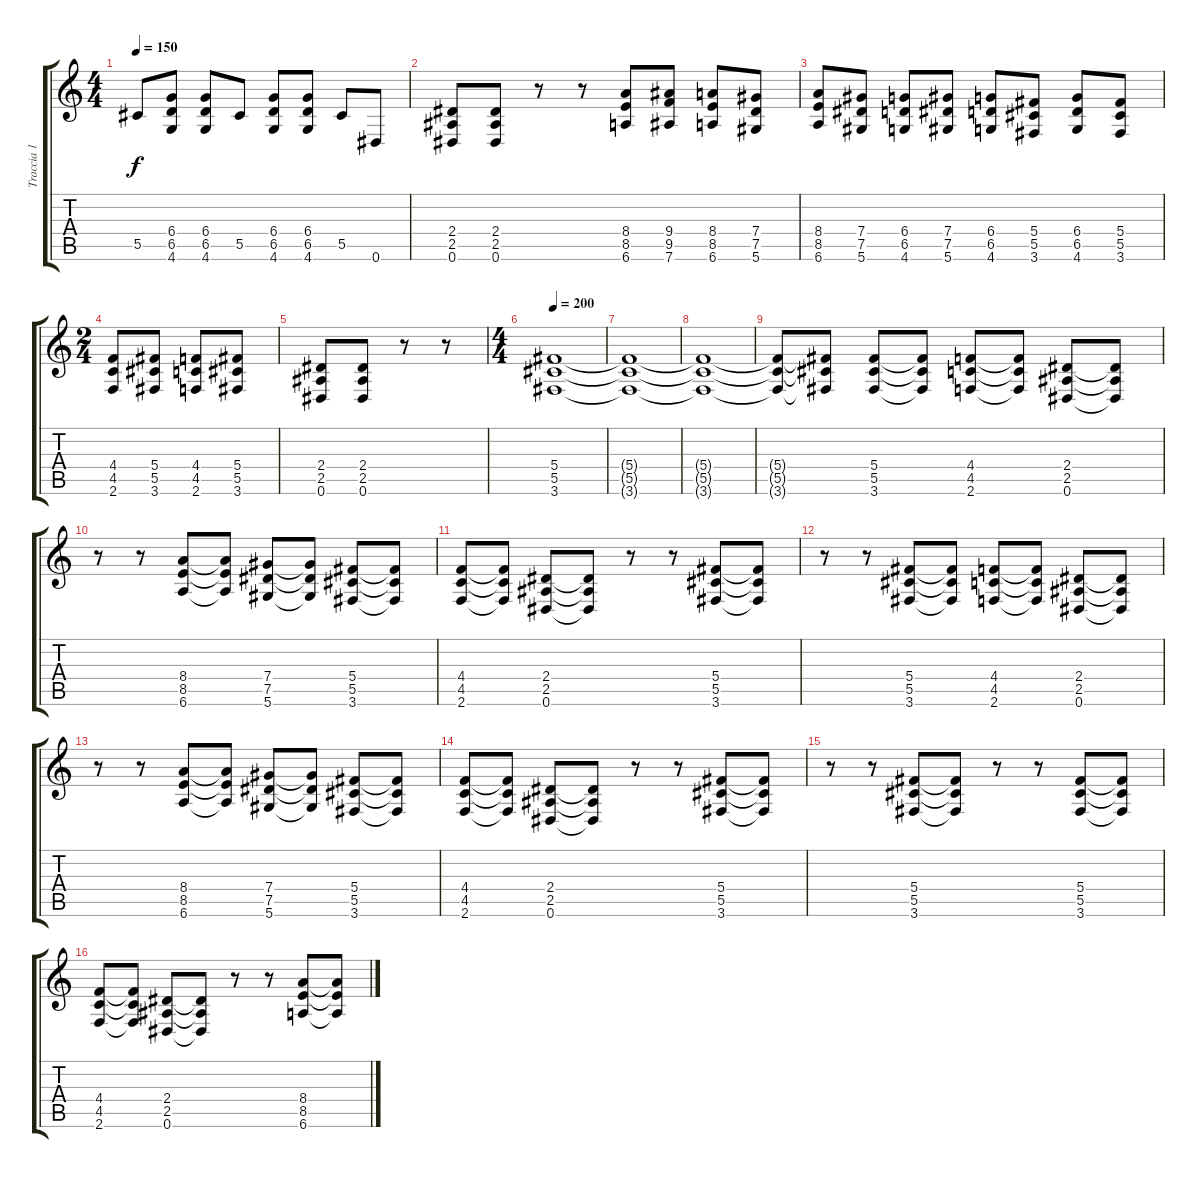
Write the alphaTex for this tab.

\track ("Traccia 1" "Traccia 1") {instrument overdrivenguitar}
\staff {score tabs}
\tuning (Eb4 Bb3 Gb3 Db3 Ab2 Eb2) {hide}
\ts (4 4)
\tempo 150
\clef g2
\ks c
5.5.8{dy f} (6.4 6.5 4.6).8 (6.4 6.5 4.6).8 5.5.8 (6.4 6.5 4.6).8 (6.4 6.5 4.6).8 5.5.8 0.6.8 |
(2.4 2.5 0.6).8 (2.4 2.5 0.6).8 r.8 r.8 (8.4 8.5 6.6).8 (9.4 9.5 7.6).8 (8.4 8.5 6.6).8 (7.4 7.5 5.6).8 |
(8.4 8.5 6.6).8 (7.4 7.5 5.6).8 (6.4 6.5 4.6).8 (7.4 7.5 5.6).8 (6.4 6.5 4.6).8 (5.4 5.5 3.6).8 (6.4 6.5 4.6).8 (5.4 5.5 3.6).8 |
\ts (2 4)
(4.4 4.5 2.6).8 (5.4 5.5 3.6).8 (4.4 4.5 2.6).8 (5.4 5.5 3.6).8 |
(2.4 2.5 0.6).8 (2.4 2.5 0.6).8 r.8 r.8 |
\ts (4 4)
\tempo 200
(5.4 5.5 3.6).1 |
(5.4{t} 5.5{t} 3.6{t}).1 |
(5.4{t} 5.5{t} 3.6{t}).1 |
(5.4{t} 5.5{t} 3.6{t}).8 (5.4{t} 5.5{t} 3.6{t}).8 (5.4 5.5 3.6).8 (5.4{t} 5.5{t} 3.6{t}).8 (4.4 4.5 2.6).8 (4.4{t} 4.5{t} 2.6{t}).8 (2.4 2.5 0.6).8 (2.4{t} 2.5{t} 0.6{t}).8 |
r.8 r.8 (8.4 8.5 6.6).8 (8.4{t} 8.5{t} 6.6{t}).8 (7.4 7.5 5.6).8 (7.4{t} 7.5{t} 5.6{t}).8 (5.4 5.5 3.6).8 (5.4{t} 5.5{t} 3.6{t}).8 |
(4.4 4.5 2.6).8 (4.4{t} 4.5{t} 2.6{t}).8 (2.4 2.5 0.6).8 (2.4{t} 2.5{t} 0.6{t}).8 r.8 r.8 (5.4 5.5 3.6).8 (5.4{t} 5.5{t} 3.6{t}).8 |
r.8 r.8 (5.4 5.5 3.6).8 (5.4{t} 5.5{t} 3.6{t}).8 (4.4 4.5 2.6).8 (4.4{t} 4.5{t} 2.6{t}).8 (2.4 2.5 0.6).8 (2.4{t} 2.5{t} 0.6{t}).8 |
r.8 r.8 (8.4 8.5 6.6).8 (8.4{t} 8.5{t} 6.6{t}).8 (7.4 7.5 5.6).8 (7.4{t} 7.5{t} 5.6{t}).8 (5.4 5.5 3.6).8 (5.4{t} 5.5{t} 3.6{t}).8 |
(4.4 4.5 2.6).8 (4.4{t} 4.5{t} 2.6{t}).8 (2.4 2.5 0.6).8 (2.4{t} 2.5{t} 0.6{t}).8 r.8 r.8 (5.4 5.5 3.6).8 (5.4{t} 5.5{t} 3.6{t}).8 |
r.8 r.8 (5.4 5.5 3.6).8 (5.4{t} 5.5{t} 3.6{t}).8 r.8 r.8 (5.4 5.5 3.6).8 (5.4{t} 5.5{t} 3.6{t}).8 |
(4.4 4.5 2.6).8 (4.4{t} 4.5{t} 2.6{t}).8 (2.4 2.5 0.6).8 (2.4{t} 2.5{t} 0.6{t}).8 r.8 r.8 (8.4 8.5 6.6).8 (8.4{t} 8.5{t} 6.6{t}).8
